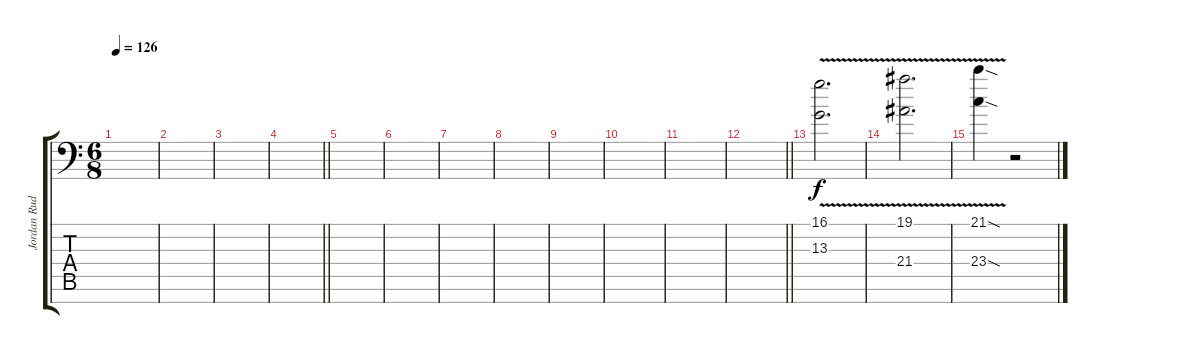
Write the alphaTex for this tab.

\track ("Jordan Rudess" "Jordan Rud") {instrument stringensemble1}
\staff {score tabs}
\tuning (Eb4 Bb3 Gb3 Db3 Ab2 Eb2 Bb1) {hide}
\ts (6 8)
\tempo 126
\clef f4
\ks c
|
|
|
\barLineRight lightlight
|
|
|
|
|
|
|
|
\barLineRight lightlight
|
(16.1{v} 13.3).2{d volume 8 instrument rockorgan} |
(19.1{v} 21.4).2{d} |
(21.1{v sod} 23.4{sod}).4 r.2
